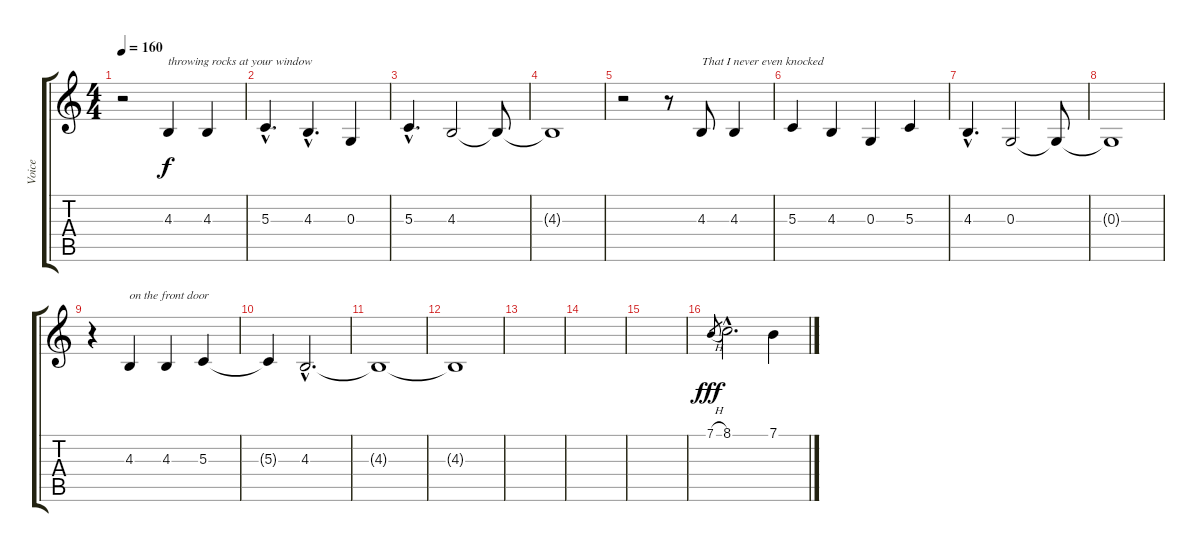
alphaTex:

\track ("Voice" "Voice") {instrument choiraahs}
\staff {score tabs}
\tuning (E4 B3 G3 D3 A2 E2) {hide}
\ts (4 4)
\tempo 160
\clef g2
\ks c
r.2{dy f} 4.3.4{txt "throwing rocks at your window"} 4.3.4 |
5.3{hac}.4{d} 4.3{hac}.4{d} 0.3.4 |
5.3{hac}.4{d} 4.3.2 4.3{t}.8 |
4.3{t}.1 |
r.2 r.8 4.3.8{txt "That I never even knocked"} 4.3.4 |
5.3.4 4.3.4 0.3.4 5.3.4 |
4.3{hac}.4{d} 0.3.2 0.3{t}.8 |
0.3{t}.1 |
r.4 4.3.4{txt "on the front door"} 4.3.4 5.3.4 |
5.3{t}.4 4.3{hac}.2{d} |
4.3{t}.1 |
4.3{t}.1 |
|
|
|
7.1{h}.8{gr dy fff} 8.1{hac}.2{d} 7.1.4
